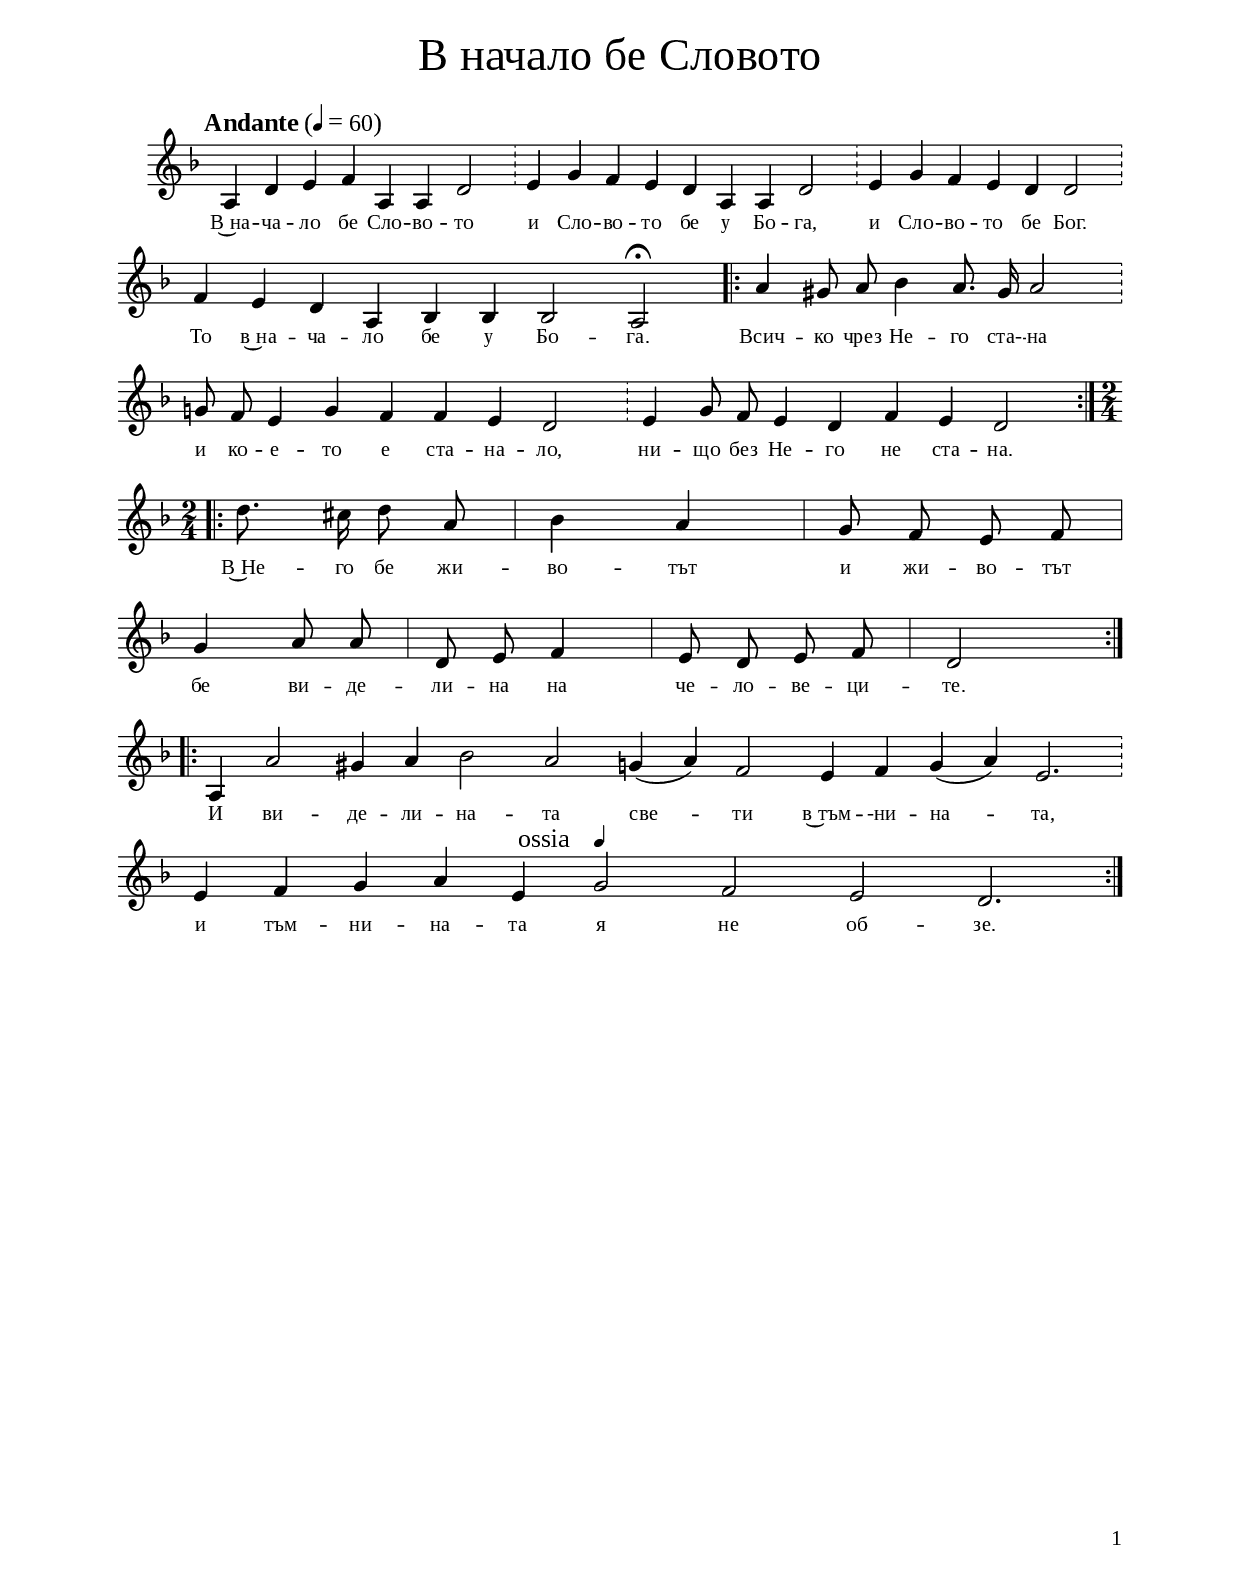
\version "2.24.4"

% include paper part and global functions
\include "include/globals.ily"

\bookpart {
  \label #'ref094
  \tocItem \markup "В начало бе Словото"
  \include "include/bookpart-paper.ily"
  \score {
    \include "include/score-layout.ily"


    \new Voice \absolute  {
      \clef treble
      \key d \minor
      \tempoFunc "Andante" 4 "60"
      \omit Score.TimeSignature
      \cadenzaOn % allows custom bar lines
      \autoBeamOff

      a4 d'4 e' f' a4 a d'2 \bar "!" e'4  g'4 f' e' d'

      a4 a d'2 \bar "!" e'4 g'4 f' e' d' d'2 \bar "!" \break   f'4 e' d' a bes bes  bes2 a \fermata \bar ".|:"

      a'4  gis'8 a' bes'4 a'8. gis'16 a'2 \bar "!" \break g'8 f'

      e'4 g' f' f' e' d'2 \bar "!"  e'4 g'8 f' e'4 d' f'4 e' d'2 \bar ":|.|:" \break

      \cadenzaOff
      \undo \omit Score.TimeSignature

      \time 2/4 d''8. cis''16 d''8 a' bes'4  a' g'8 f' e' f' \break g'4 a'8 a'

      d'8 e' f'4 e'8 d' e' f' d'2 \bar ":|.|:"  \break
      \cadenzaOn
      \undo \omit Score.TimeSignature

      a4 a'2 gis'4 a' bes'2 a'  g'4 ( a' ) f'2 e'4 f'  g'4 ( a' ) e'2. \bar "!" \break

      e'4  f'4 g'   a'   \tempo \markup {
        % make tempo note smaller
        \concat {
          \normal-text { " ossia    "  }
          \fontsize #-4 \general-align #Y #DOWN \note {4} #0.8
          \normal-text { "             "  }

        }
      }
      e' g'2  f'2 e' d'2. \bar ":|."
    }

    \addlyrics {
      В~на -- ча --
      ло бе Сло -- во -- то и Сло -- во -- то бе у
      Бо -- га, и Сло -- во -- то бе Бог. То в~на --
      ча -- ло бе у Бо -- га. Всич -- ко чрез Не --
      го "ста-" -- на и ко -- е -- то е ста -- на --
      ло, ни -- що без Не -- го не ста -- на. В~Не --
      го бе жи -- во -- тът и жи -- во -- тът бе ви
      -- де -- ли -- на на че -- ло -- ве -- ци -- те.
      И ви -- де -- ли -- на -- та све -- ти в~тъм
      -- "-ни" -- на -- та, и тъм -- ни -- на -- та я не
      об -- зе. И зе.

    }

    \header {
      title = \titleFunc #'ref_desc_6 "В начало бе Словото" "V načalo be Slovoto"
    }

    \midi{}

  } % score

} % bookpart
